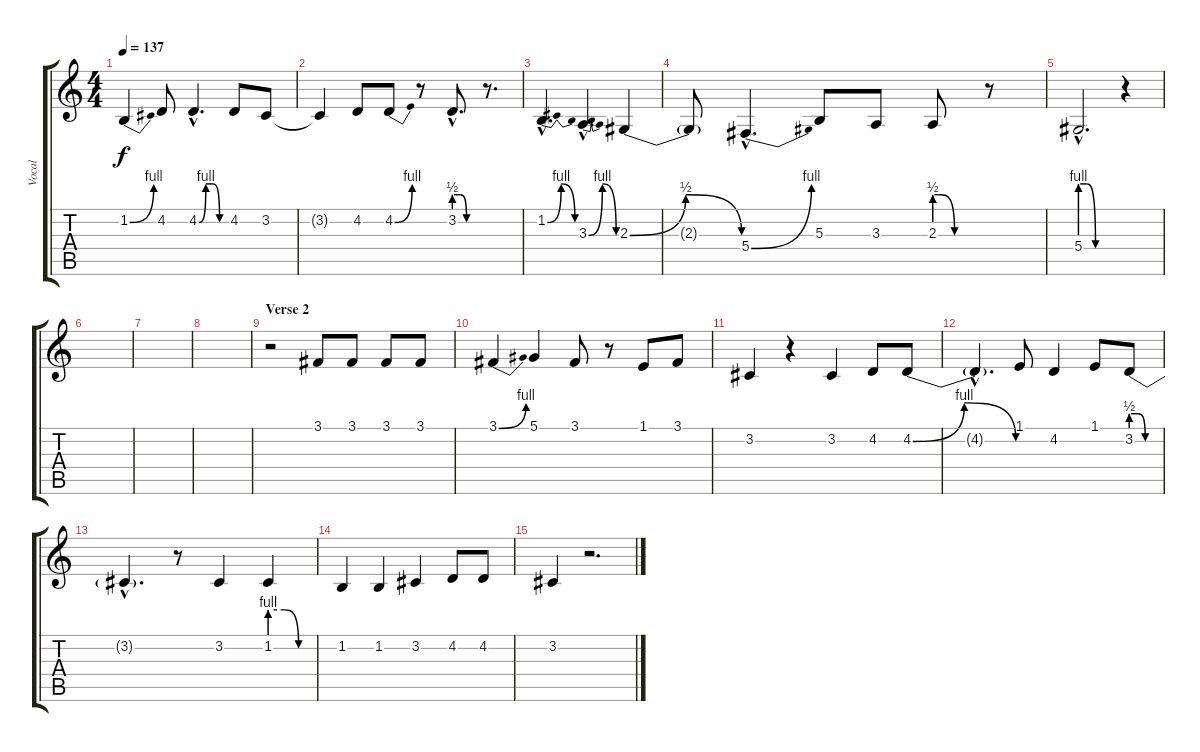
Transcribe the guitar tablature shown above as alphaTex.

\track ("Vocal" "Vocal") {instrument lead6voice}
\staff {score tabs}
\tuning (Eb4 Bb3 Gb3 Db3 Ab2 Eb2) {hide}
\ts (4 4)
\tempo 137
\clef g2
\ks c
1.2{be (bend 0 0 60 4)}.4{dy f} 4.2.8 4.2{be (custom 0 0 15 4 30 4 45 0 60 0) hac}.4{d} 4.2.8 3.2.8 |
3.2{t}.4 4.2.8 4.2{be (bend 0 0 60 4)}.8 r.8 3.2{be (custom 0 2 15 2 30 0 35 0 41 0 60 0) hac}.8{d} r.8{d} |
1.2{be (bendrelease 0 0 15 4 30 4 60 0) hac}.4{d} 3.3{be (bendrelease 0 0 15 4 30 4 60 0) hac}.4{d} 2.3{be (bendrelease 0 0 15 2 30 2 60 0)}.4 |
2.3{t}.8 5.4{be (bend 0 0 60 4) hac}.4{d} 5.3.8 3.3.8 2.3{be (custom 0 2 5 2 7 2 26 0 30 0 40 0 60 0)}.8 r.8 |
5.4{be (custom 0 4 10 4 25 0 35 0 40 0 60 0) hac}.2{d} r.4 |
|
|
|
\section ("" "Verse 2")
r.2 3.1.8 3.1.8 3.1.8 3.1.8 |
3.1{be (bend 0 0 60 4)}.4 5.1.4 3.1.8 r.8 1.1.8 3.1.8 |
3.2.4 r.4 3.2.4 4.2.8 4.2{be (bendrelease 0 0 30 4 55 4 60 0)}.8 |
4.2{hac t}.4{d} 1.1.8 4.2.4 1.1.8 3.2{be (custom 0 2 15 2 30 0 40 0 60 0)}.8 |
3.2{hac t}.4{d} r.8 3.2.4 1.2{be (custom 0 4 20 4 40 0 60 0)}.4 |
1.2.4 1.2.4 3.2.4 4.2.8 4.2.8 |
3.2.4 r.2{d}
